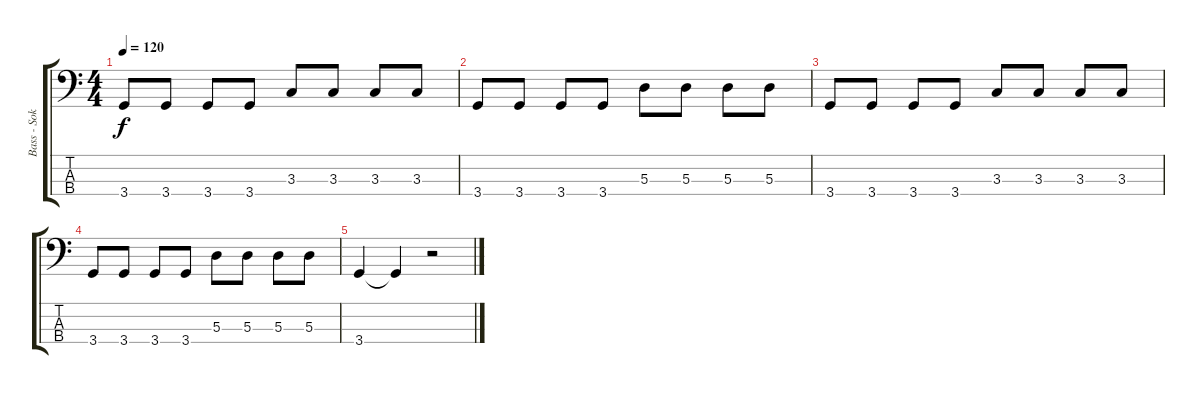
\track ("Bass - Soko" "Bass - Sok") {instrument electricbasspick}
\staff {score tabs}
\tuning (G2 D2 A1 E1) {hide}
\ts (4 4)
\tempo 120
\clef f4
\ks c
3.4.8{dy f} 3.4.8 3.4.8 3.4.8 3.3.8 3.3.8 3.3.8 3.3.8 |
3.4.8 3.4.8 3.4.8 3.4.8 5.3.8 5.3.8 5.3.8 5.3.8 |
3.4.8 3.4.8 3.4.8 3.4.8 3.3.8 3.3.8 3.3.8 3.3.8 |
3.4.8 3.4.8 3.4.8 3.4.8 5.3.8 5.3.8 5.3.8 5.3.8 |
3.4.4 3.4{t}.4 r.2
